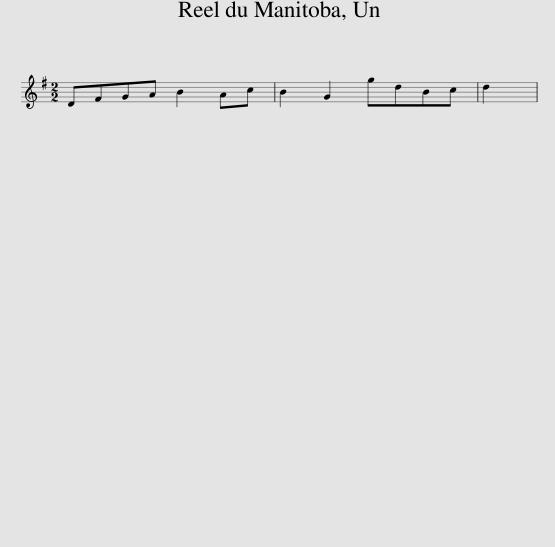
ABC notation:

X:1
L:1/8
M:2/2
I:linebreak $
K:G
V:1 treble
V:1
 DFGA B2 Ac | B2 G2 gdBc | d2 | %3
